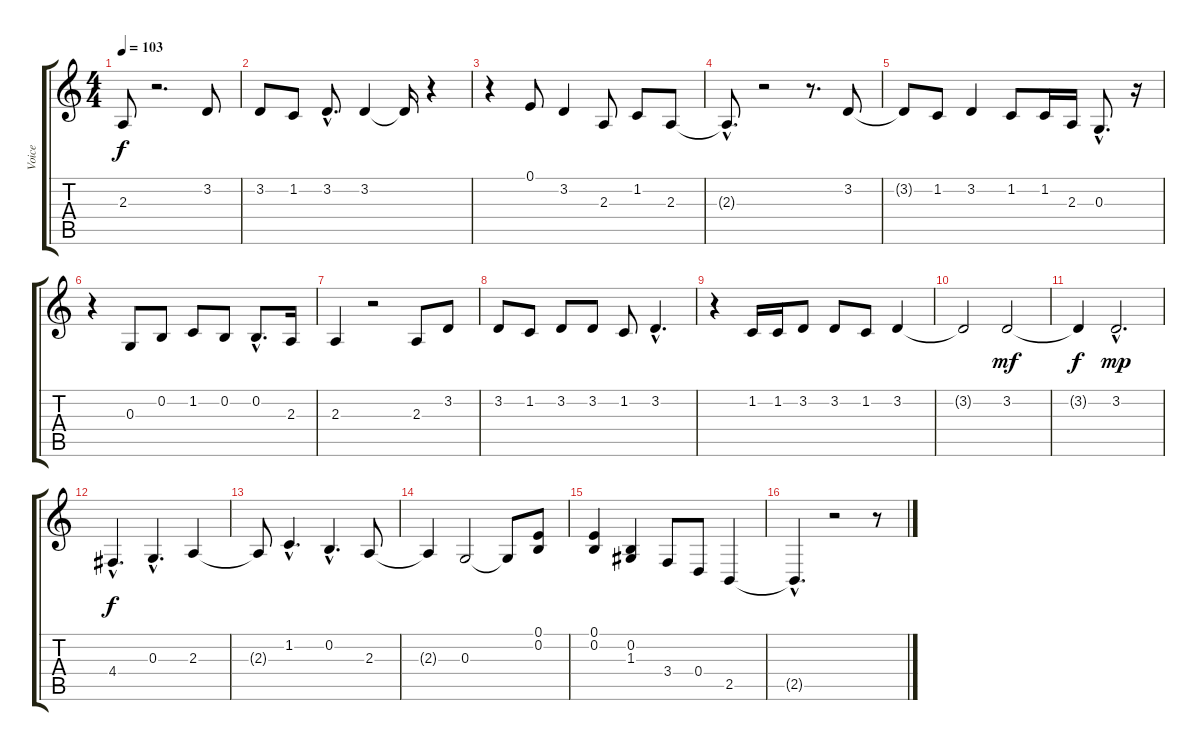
\track ("Voice" "Voice") {instrument bassoon}
\staff {score tabs}
\tuning (E4 B3 G3 D3 A2 E2) {hide}
\ts (4 4)
\tempo 103
\clef g2
\ks c
2.3{t}.8{dy f} r.2{d} 3.2.8 |
3.2.8 1.2.8 3.2{hac}.8{d} 3.2.4 3.2{t}.16 r.4 |
r.4 0.1.8 3.2.4 2.3.8 1.2.8 2.3.8 |
2.3{hac t}.8{d} r.2 r.8{d} 3.2.8 |
3.2{t}.8 1.2.8 3.2.4 1.2.8 1.2.16 2.3.16 0.3{hac}.8{d} r.16 |
r.4 0.3.8 0.2.8 1.2.8 0.2.8 0.2{hac}.8{d} 2.3.16 |
2.3.4 r.2 2.3.8 3.2.8 |
3.2.8 1.2.8 3.2.8 3.2.8 1.2.8 3.2{hac}.4{d} |
r.4 1.2.16 1.2.16 3.2.8 3.2.8 1.2.8 3.2.4 |
3.2{t}.2 3.2.2{dy mf} |
3.2{t}.4{dy f} 3.2{hac}.2{d dy mp} |
4.4{hac}.4{d dy f} 0.3{hac}.4{d} 2.3.4 |
2.3{t}.8 1.2{hac}.4{d} 0.2{hac}.4{d} 2.3.8 |
2.3{t}.4 0.3.2 0.3{t}.8 (0.1 0.2).8 |
(0.1 0.2).4 (0.2 1.3).4 3.4.8 0.4.8 2.5.4 |
2.5{hac t}.4{d} r.2 r.8
